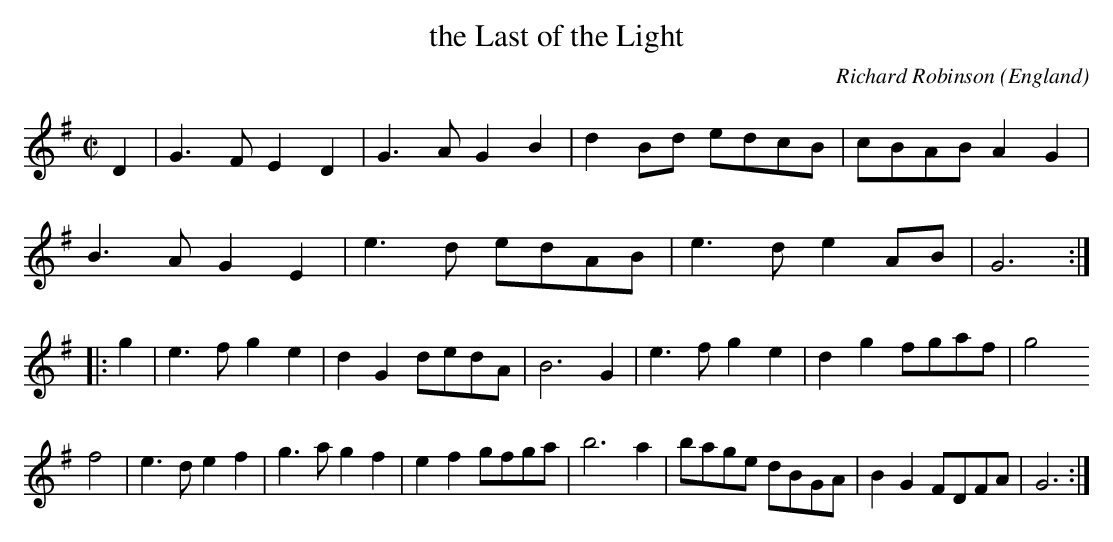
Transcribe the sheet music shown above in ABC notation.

X:1
T:the Last of the Light
O:England
O:Orkney
C:Richard Robinson
M:C|
K:G major
D2 | \
G3F  E2D2 | G3A G2B2 | d2Bd edcB | cBAB A2 G2 |
B3A  G2E2 | e3d edAB | e3d  e2AB | G6 ::
g2 | \
e3f g2e2 | d2G2 dedA | B6 G2 | e3f g2e2 | d2g2 fgaf | g4
f4 | \
e3d e2f2 | g3a g2f2 | e2f2 gfga | b6 a2 | bage dBGA | B2G2 FDFA | G6 :|]
